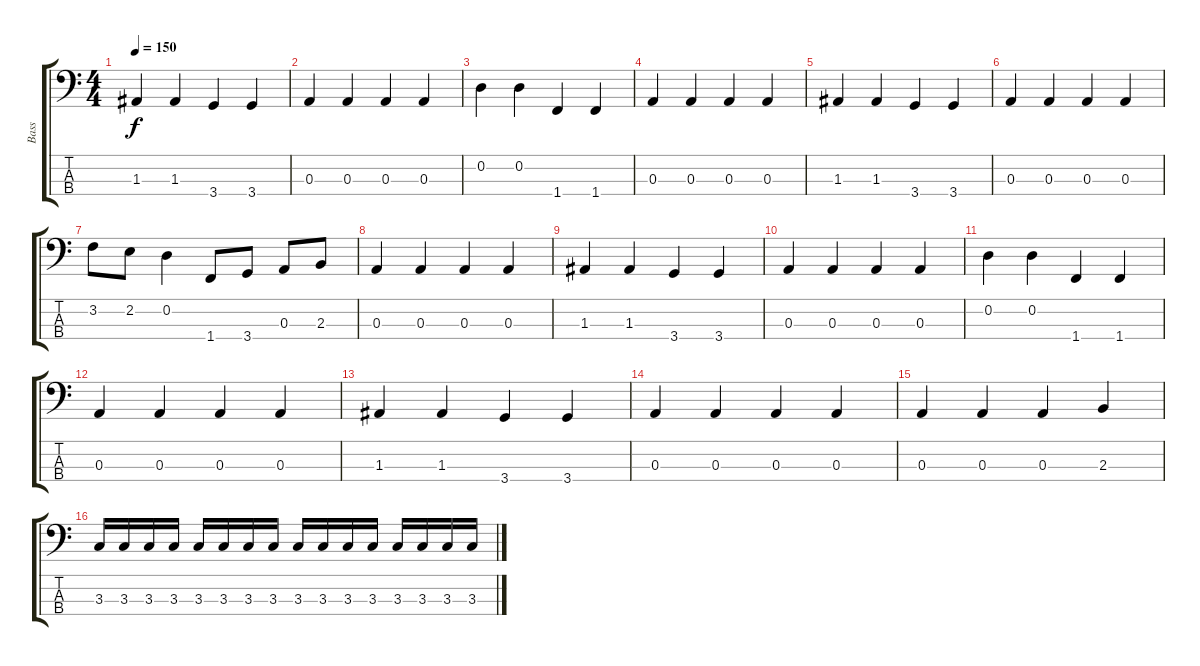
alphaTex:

\track ("Bass" "Bass") {instrument electricbassfinger}
\staff {score tabs}
\tuning (G2 D2 A1 E1) {hide}
\ts (4 4)
\tempo 150
\clef f4
\ks c
1.3.4{dy f} 1.3.4 3.4.4 3.4.4 |
0.3.4 0.3.4 0.3.4 0.3.4 |
0.2.4 0.2.4 1.4.4 1.4.4 |
0.3.4 0.3.4 0.3.4 0.3.4 |
1.3.4 1.3.4 3.4.4 3.4.4 |
0.3.4 0.3.4 0.3.4 0.3.4 |
3.2.8 2.2.8 0.2.4 1.4.8 3.4.8 0.3.8 2.3.8 |
0.3.4 0.3.4 0.3.4 0.3.4 |
1.3.4 1.3.4 3.4.4 3.4.4 |
0.3.4 0.3.4 0.3.4 0.3.4 |
0.2.4 0.2.4 1.4.4 1.4.4 |
0.3.4 0.3.4 0.3.4 0.3.4 |
1.3.4 1.3.4 3.4.4 3.4.4 |
0.3.4 0.3.4 0.3.4 0.3.4 |
0.3.4 0.3.4 0.3.4 2.3.4 |
3.3.16 3.3.16 3.3.16 3.3.16 3.3.16 3.3.16 3.3.16 3.3.16 3.3.16 3.3.16 3.3.16 3.3.16 3.3.16 3.3.16 3.3.16 3.3.16
